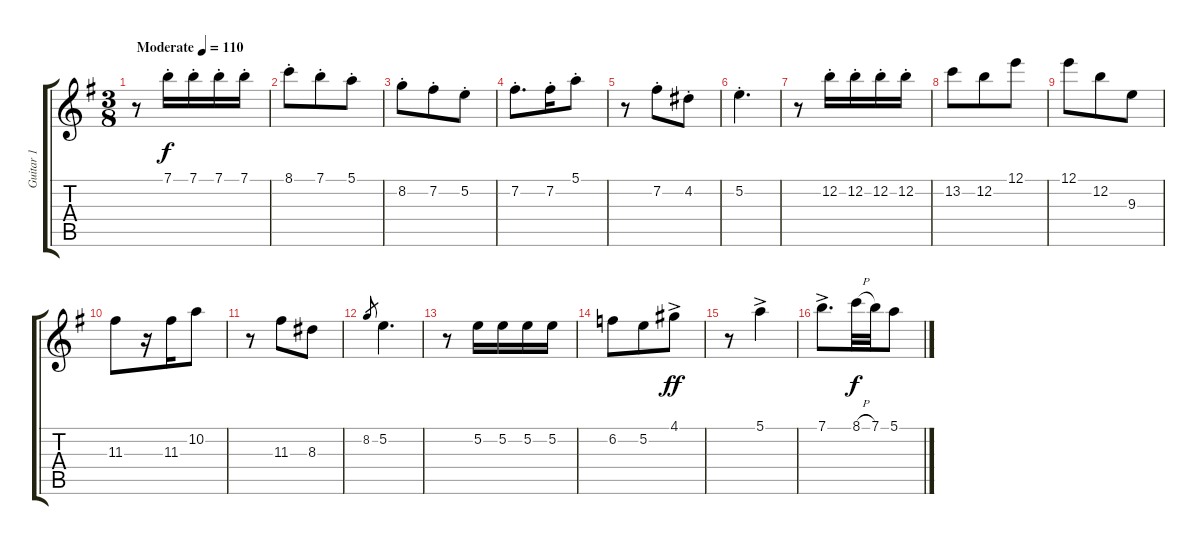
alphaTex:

\track ("Guitar 1" "Guitar 1") {instrument acousticguitarnylon}
\staff {score tabs}
\tuning (E4 B3 G3 D3 A2 E2) {hide}
\ts (3 8)
\tempo (110 "Moderate")
\clef g2
\ks g
r.8{dy f instrument acousticguitarnylon} 7.1{st}.16 7.1{st}.16 7.1{st}.16 7.1{st}.16 |
8.1{st}.8 7.1{st}.8 5.1{st}.8 |
8.2{st}.8 7.2{st}.8 5.2{st}.8 |
7.2{st}.8{d beam merge} 7.2{st}.16{beam merge} 5.1{st}.8 |
r.8 7.2{st}.8{beam merge} 4.2{st}.8 |
5.2{st}.4{d} |
r.8 12.2{st}.16 12.2{st}.16 12.2{st}.16 12.2{st}.16 |
13.2.8{volume 16} 12.2.8 12.1.8 |
12.1.8{volume 10} 12.2.8 9.3.8 |
11.3.8 r.16 11.3.16{beam merge} 10.2.8 |
r.8 11.3.8{beam merge} 8.3.8 |
8.2.8{gr} 5.2.4{d} |
r.8 5.2.16 5.2.16 5.2.16 5.2.16 |
6.2.8 5.2.8 4.1{ac}.8{dy ff} |
r.8 5.1{ac}.4 |
7.1{ac}.8{d beam merge} 8.1{h}.32{dy f} 7.1.32{beam merge} 5.1.8
